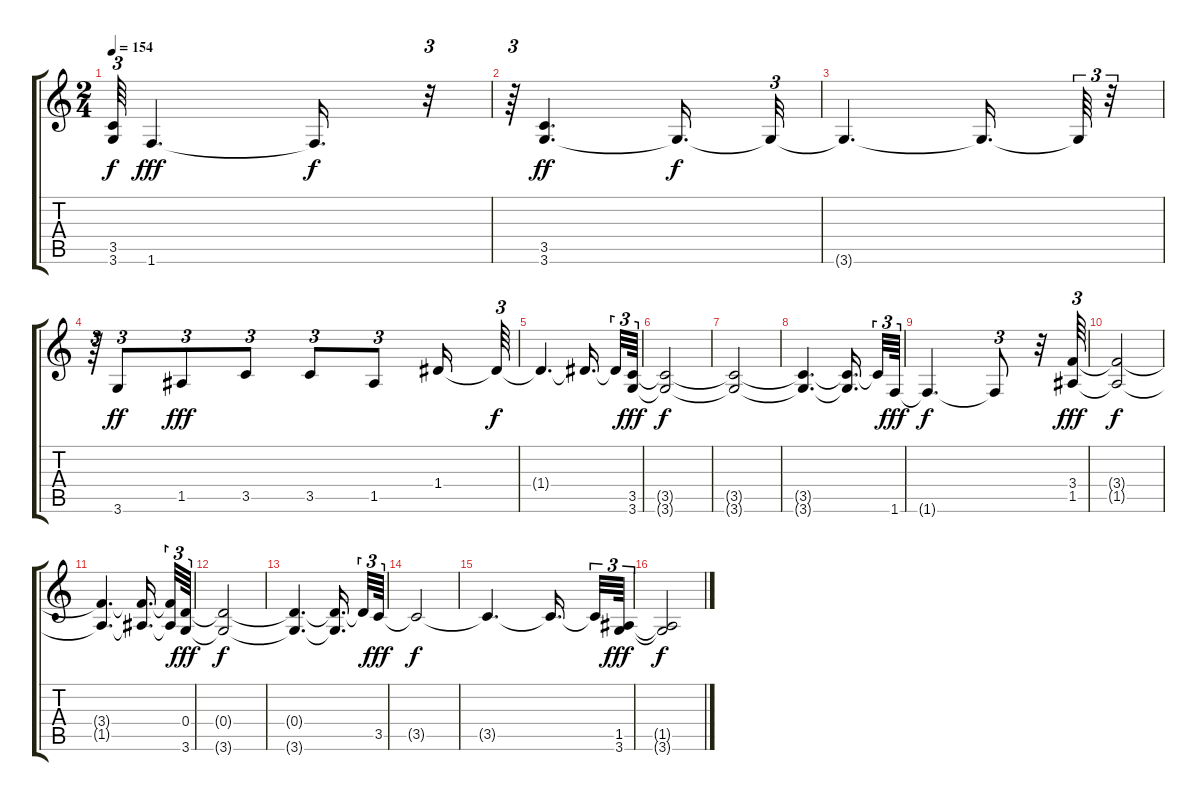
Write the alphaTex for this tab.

\track "" {instrument distortionguitar}
\staff {score tabs}
\tuning (E4 B3 G3 D3 A2 E2) {hide}
\ts (2 4)
\tempo 154
\clef g2
\ks c
(3.5{t} 3.6{t}).64{tu (3 2) dy f} 1.6.4{d dy fff} 1.6{t}.16{d dy f} r.32{tu (3 2)} |
r.64{tu (3 2)} (3.5 3.6).4{d dy ff} 3.6{t}.16{d dy f} 3.6{t}.32{tu (3 2)} |
3.6{t}.4{d} 3.6{t}.16{d} 3.6{t}.64{tu (3 2)} r.32{tu (3 2)} |
r.64{tu (3 2)} 3.6.8{tu (3 2) dy ff} 1.5.8{tu (3 2) dy fff} 3.5.8{tu (3 2)} 3.5.8{tu (3 2)} 1.5.8{tu (3 2)} 1.4.16 1.4{t}.64{tu (3 2) dy f} |
1.4{t}.4{d} 1.4{t}.16{d beam splitsecondary} 1.4{t}.32{tu (3 2)} (3.5 3.6).64{tu (3 2) dy fff} |
(3.5{t} 3.6{t}).2{dy f} |
(3.5{t} 3.6{t}).2 |
(3.5{t} 3.6{t}).4{d} (3.5{t} 3.6{t}).16{d beam splitsecondary} 3.5{t}.32{tu (3 2)} 1.6.64{tu (3 2) dy fff} |
1.6{t}.4{d dy f} 1.6{t}.8{tu (3 2)} r.32 (3.4 1.5).64{tu (3 2) dy fff} |
(3.4{t} 1.5{t}).2{dy f} |
(3.4{t} 1.5{t}).4{d} (3.4{t} 1.5{t}).16{d beam splitsecondary} (3.4{t} 1.5{t}).32{tu (3 2)} (0.4 3.6).64{tu (3 2) dy fff} |
(0.4{t} 3.6{t}).2{dy f} |
(0.4{t} 3.6{t}).4{d} (0.4{t} 3.6{t}).16{d beam splitsecondary} 0.4{t}.32{tu (3 2)} 3.5.64{tu (3 2) dy fff} |
3.5{t}.2{dy f} |
3.5{t}.4{d} 3.5{t}.16{d beam splitsecondary} 3.5{t}.32{tu (3 2)} (1.5 3.6).64{tu (3 2) dy fff} |
(1.5{t} 3.6{t}).2{dy f}
